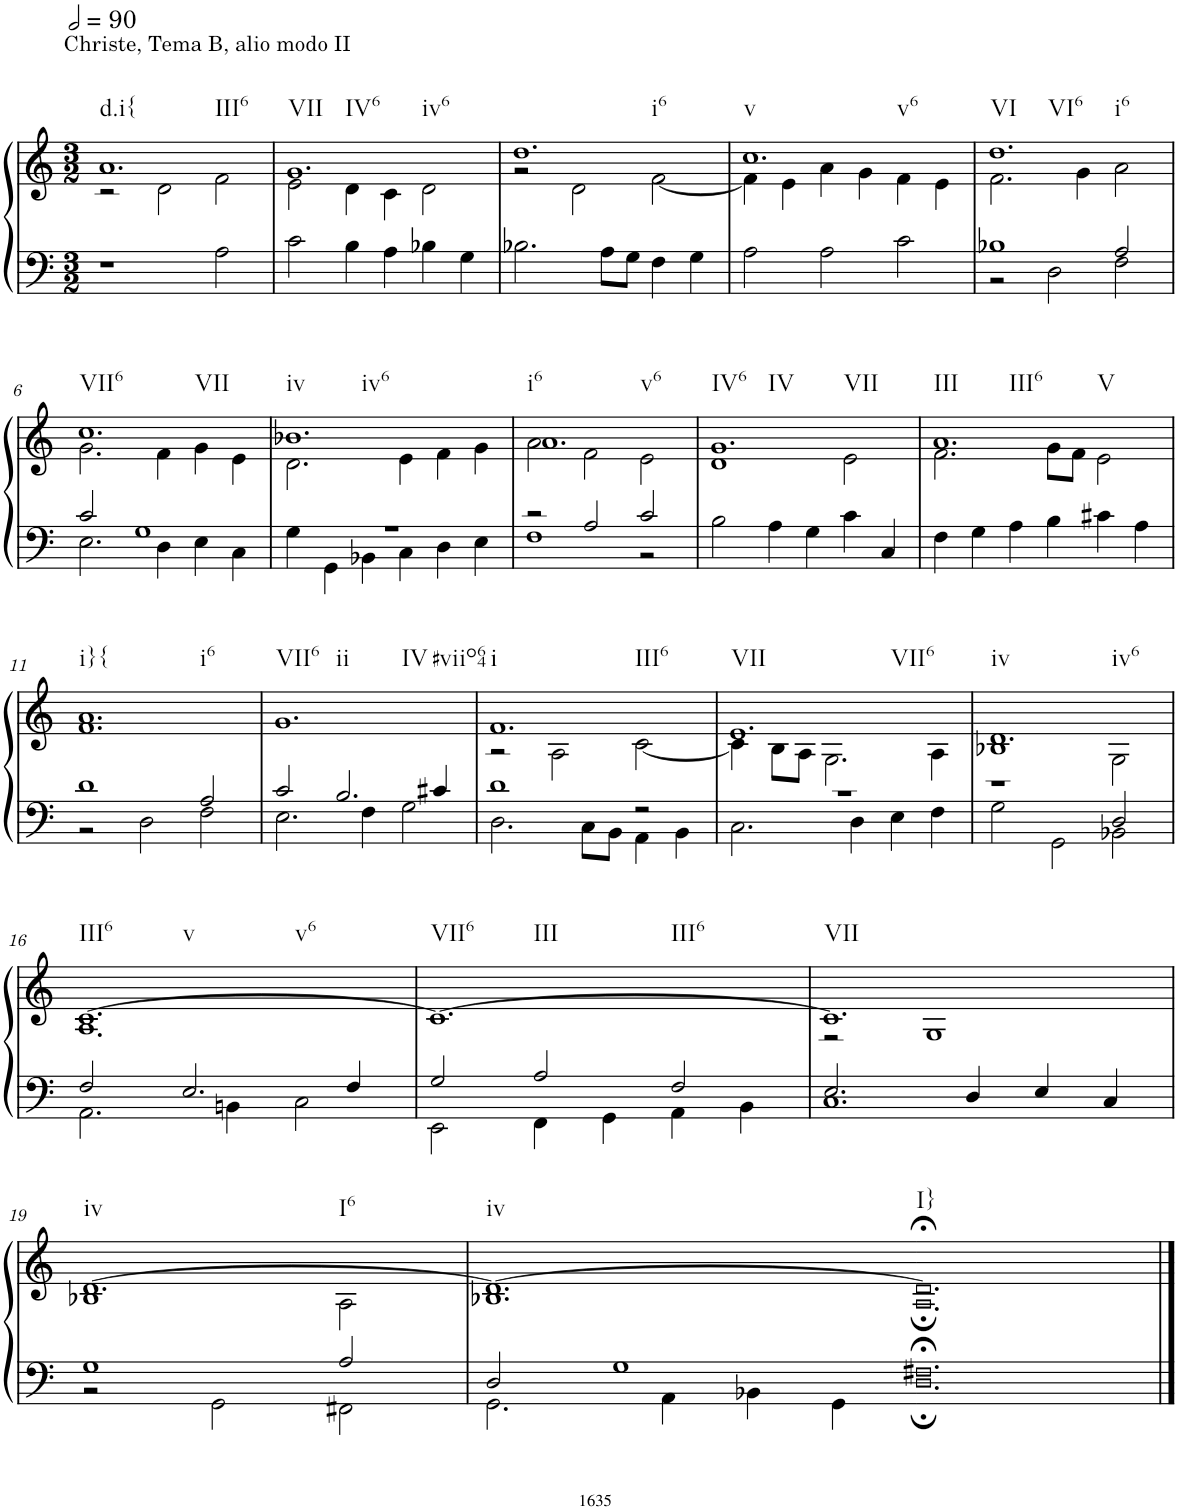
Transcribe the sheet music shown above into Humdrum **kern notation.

**kern	**kern
*part1	*part1
*staff2	*staff1
*I"Organ	*
*clefF4	*clefG2
*k[]	*k[]
*M3/2	*M3/2
*MM180	*MM180
=1	=1
*	*^
!	!LO:TX:a:t=Christe, Tema B, alio modo II	!
!	!LO:TX:b:t=d.i{	!
!	!LO:TX:b:t=III6	!
1r	1.a	2r
.	.	2d\
2A\	.	2f\
=2	=2	=2
!	!LO:TX:b:t=VII	!
!	!LO:TX:b:t=IV6	!
!	!LO:TX:b:t=iv6	!
2c\	1.g	2e\
4B\	.	4d\
4A\	.	4c\
4B-X\	.	2d\
4G\	.	.
=3	=3	=3
!	!LO:TX:b:t=i6	!
2.B-X\	1.dd	2r
.	.	2d\
8A\L	.	.
8G\J	.	.
4F\	.	[2f\
4G\	.	.
=4	=4	=4
!	!LO:TX:b:t=v	!
!	!LO:TX:b:t=v6	!
2A\	1.cc	4f\]
.	.	4e\
2A\	.	4a\
.	.	4g\
2c\	.	4f\
.	.	4e\
=5	=5	=5
*^	*	*
!	!	!LO:TX:b:t=VI	!
!	!	!LO:TX:b:t=VI6	!
!	!	!LO:TX:b:t=i6	!
1B-X	2r	1.dd	2.f\
.	2D\	.	.
.	.	.	4g\
2A/	2F\	.	2a\
!!LO:LB:g=z	!!
=6	=6	=6	=6
!	!	!LO:TX:b:t=VII6	!
!	!	!LO:TX:b:t=VII	!
2c/	2.E\	1.cc	2.g\
1G	.	.	.
.	4D\	.	4f\
.	4E\	.	4g\
.	4C\	.	4e\
=7	=7	=7	=7
!	!	!LO:TX:b:t=iv	!
!	!	!LO:TX:b:t=iv6	!
1.r	4G\	1.b-X	2.d\
.	4GG\	.	.
.	4BB-X\	.	.
.	4C\	.	4e\
.	4D\	.	4f\
.	4E\	.	4g\
=8	=8	=8	=8
!	!	!LO:TX:b:t=i6	!
!	!	!LO:TX:b:t=v6	!
2r	1F	1.a	2a\
2A/	.	.	2f\
2c/	2r	.	2e\
=9	=9	=9	=9
!	!	!LO:TX:b:t=IV6	!
!	!	!LO:TX:b:t=IV	!
!	!	!LO:TX:b:t=VII	!
*v	*v	*	*
2B\	1.g	1d
4A\	.	.
4G\	.	.
4c\	.	2e\
4C/	.	.
=10	=10	=10
!	!LO:TX:b:t=III	!
!	!LO:TX:b:t=III6	!
!	!LO:TX:b:t=V	!
4F\	1.a	2.f\
4G\	.	.
4A\	.	.
4B\	.	8g\L
.	.	8f\J
4c#X\	.	2e\
4A\	.	.
!!LO:LB:g=z	!!
=11	=11	=11
*^	*	*
!	!	!LO:TX:b:t=i}{	!
!	!	!LO:TX:b:t=i6	!
1d	2r	1.a	1.f
.	2D\	.	.
2A/	2F\	.	.
*	*	*v	*v
=12	=12	=12
!	!	!LO:TX:b:t=VII6
!	!	!LO:TX:b:t=ii
!	!	!LO:TX:b:t=IV
!	!	!LO:TX:b:t=#viio64
2c/	2.E\	1.g
2.B/	.	.
.	4F\	.
.	2G\	.
4c#X/	.	.
=13	=13	=13
*	*	*^
!	!	!LO:TX:b:t=i	!
!	!	!LO:TX:b:t=III6	!
1d	2.D\	1.f	2r
.	.	.	2A\
.	8C\L	.	.
.	8BB\J	.	.
2r	4AA\	.	[2c\
.	4BB\	.	.
=14	=14	=14	=14
!	!	!LO:TX:b:t=VII	!
!	!	!LO:TX:b:t=VII6	!
1.r	2.C\	1.e	4c\]
.	.	.	8B\L
.	.	.	8A\J
.	.	.	2.G\
.	4D\	.	.
.	4E\	.	.
.	4F\	.	4A\
=15	=15	=15	=15
!	!	!LO:TX:b:t=iv	!
!	!	!LO:TX:b:t=iv6	!
1r	2G\	1.d	1B-X
.	2GG\	.	.
2D/	2BB-X\	.	2G\
!!LO:LB:g=z	!!
=16	=16	=16	=16
!	!	!LO:TX:b:t=III6	!
!	!	!LO:TX:b:t=v	!
!	!	!LO:TX:b:t=v6	!
2F/	2.AA\	[1.c	1.A
2.E/	.	.	.
.	4BBn\	.	.
.	2C\	.	.
4F/	.	.	.
*	*	*v	*v
=17	=17	=17
!	!	!LO:TX:b:t=VII6
!	!	!LO:TX:b:t=III
!	!	!LO:TX:b:t=III6
2G/	2EE\	1.c_
2A/	4FF\	.
.	4GG\	.
2F/	4AA\	.
.	4BB\	.
=18	=18	=18
*	*	*^
!	!	!LO:TX:b:t=VII	!
2.E/	1.C	1.c]	2r
.	.	.	1G
4D/	.	.	.
4E/	.	.	.
4C/	.	.	.
!!LO:LB:g=z	!!
=19	=19	=19	=19
!	!	!LO:TX:b:t=iv	!
!	!	!LO:TX:b:t=I6	!
1G	2r	[1.d	1B-X
.	2GG\	.	.
2A/	2FF#X\	.	2A\
=20	=20	=20	=20
!	!	!LO:TX:b:t=iv	!
2D/	2.GG\	1.d_	1.B-X
1G	.	.	.
.	4AA\	.	.
.	4BB-X\	.	.
.	4GG\	.	.
=21-	=21-	=21-	=21-
!	!	!LO:TX:b:t=I}	!
1.F#X;<	1.D;	1.d;<]	1.A;
*v	*v	*	*
*	*v	*v
==	==
*-	*-
